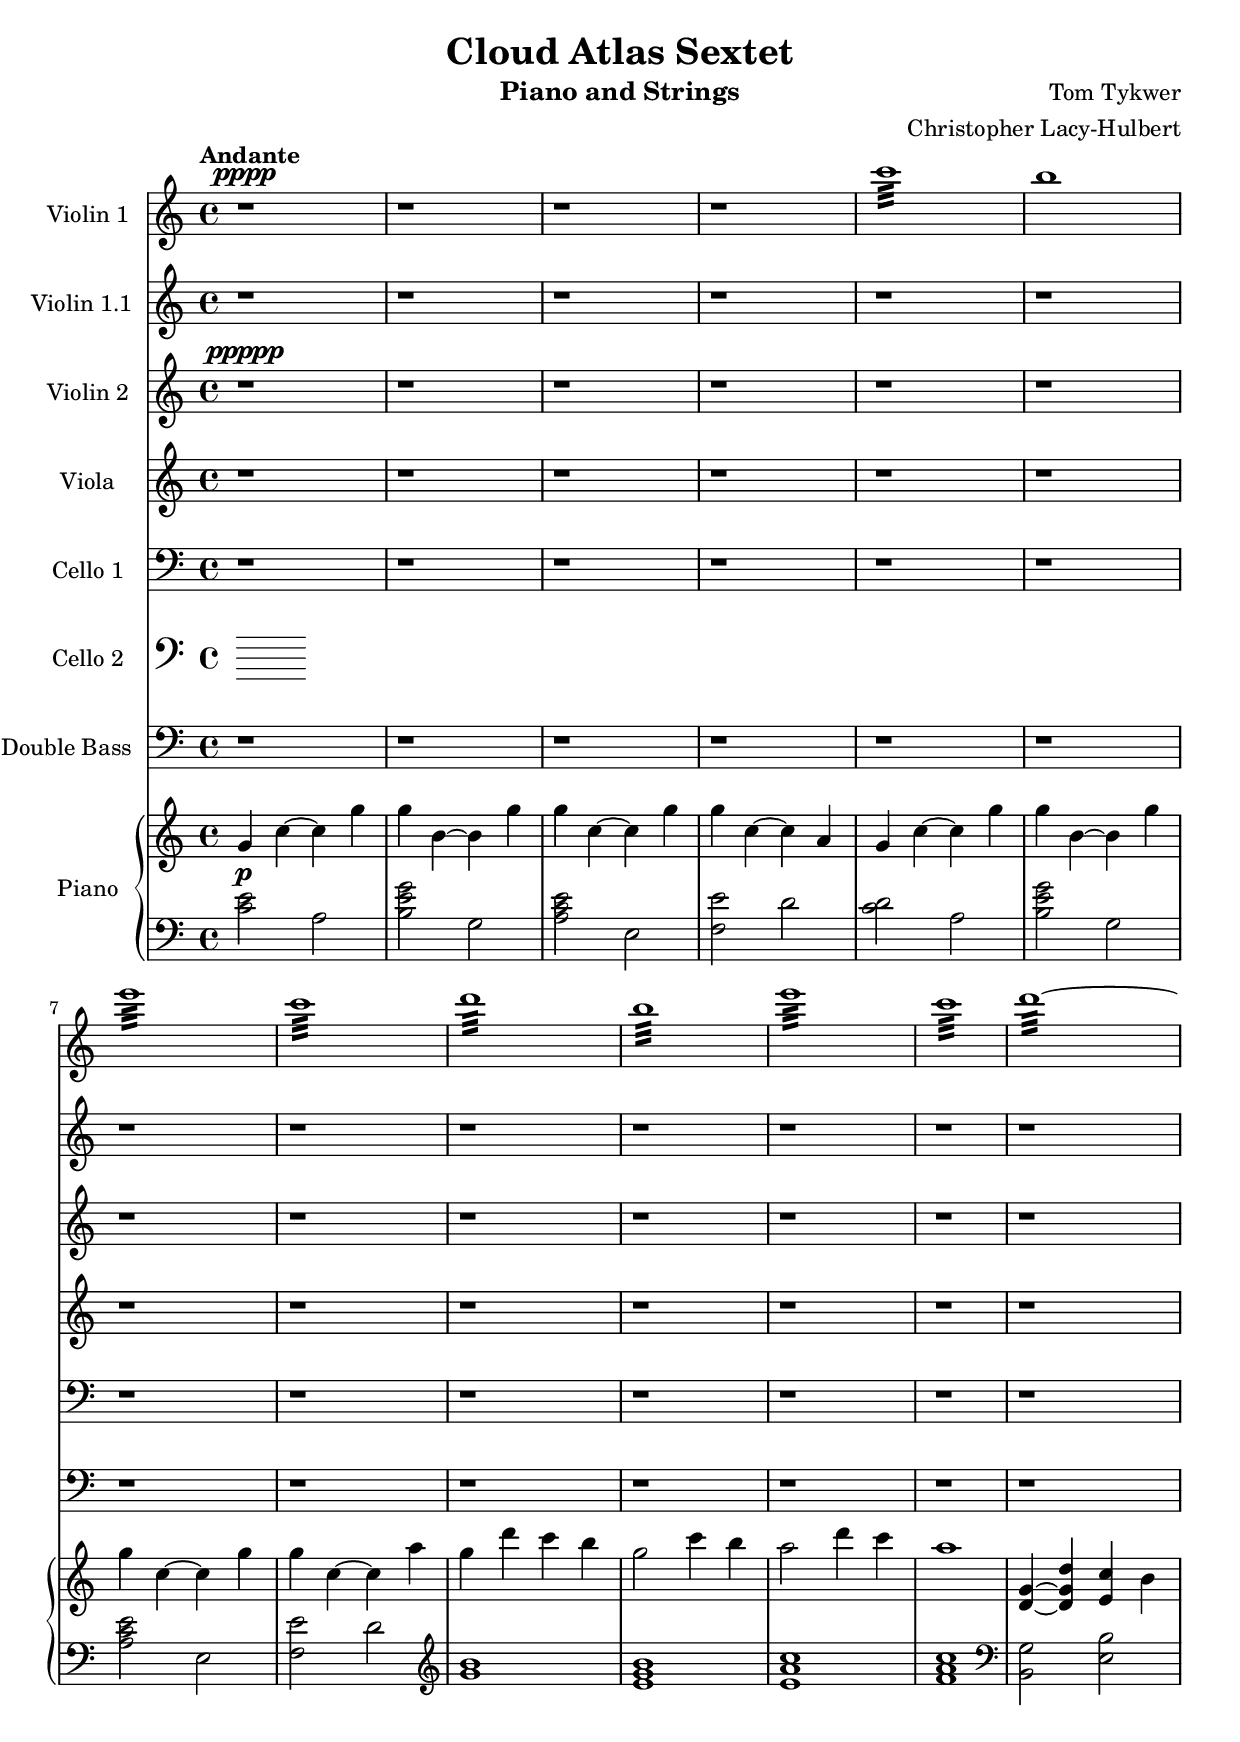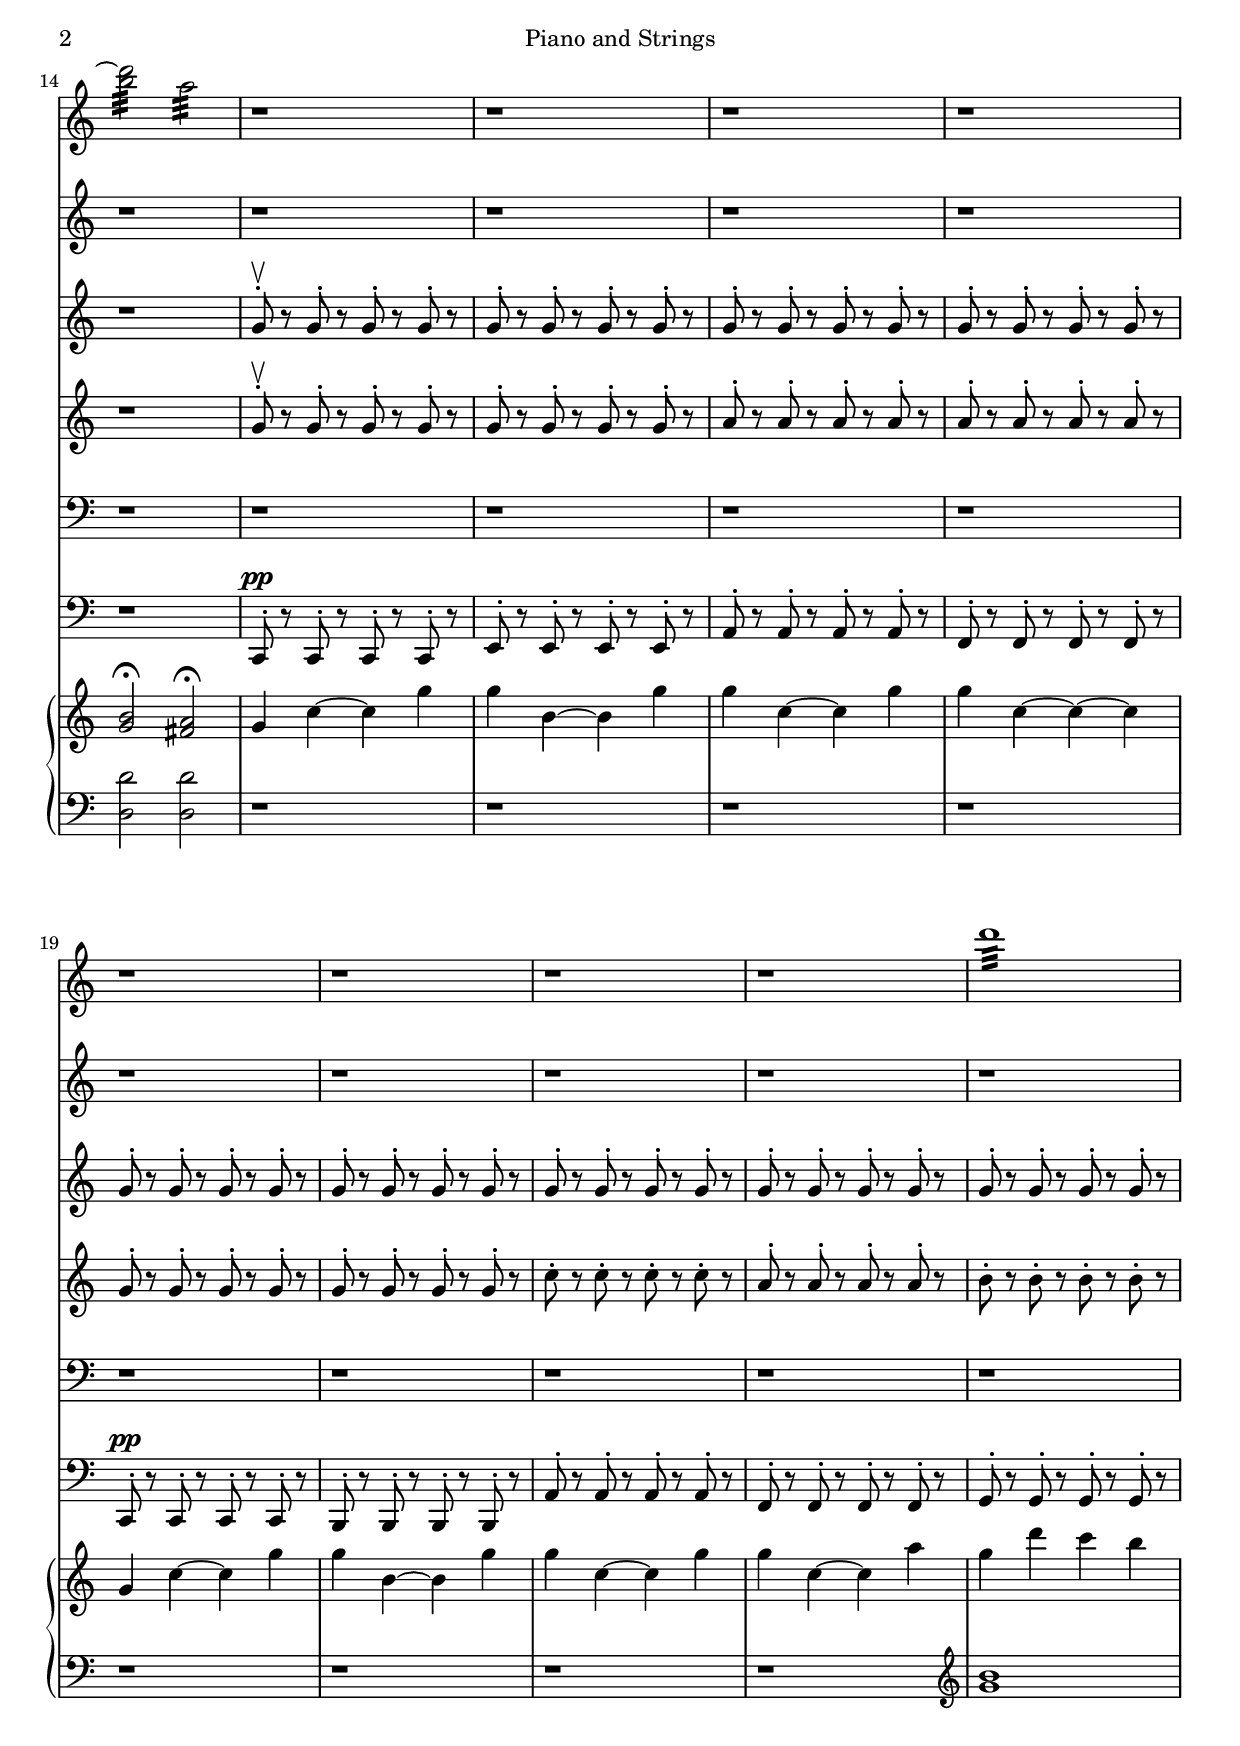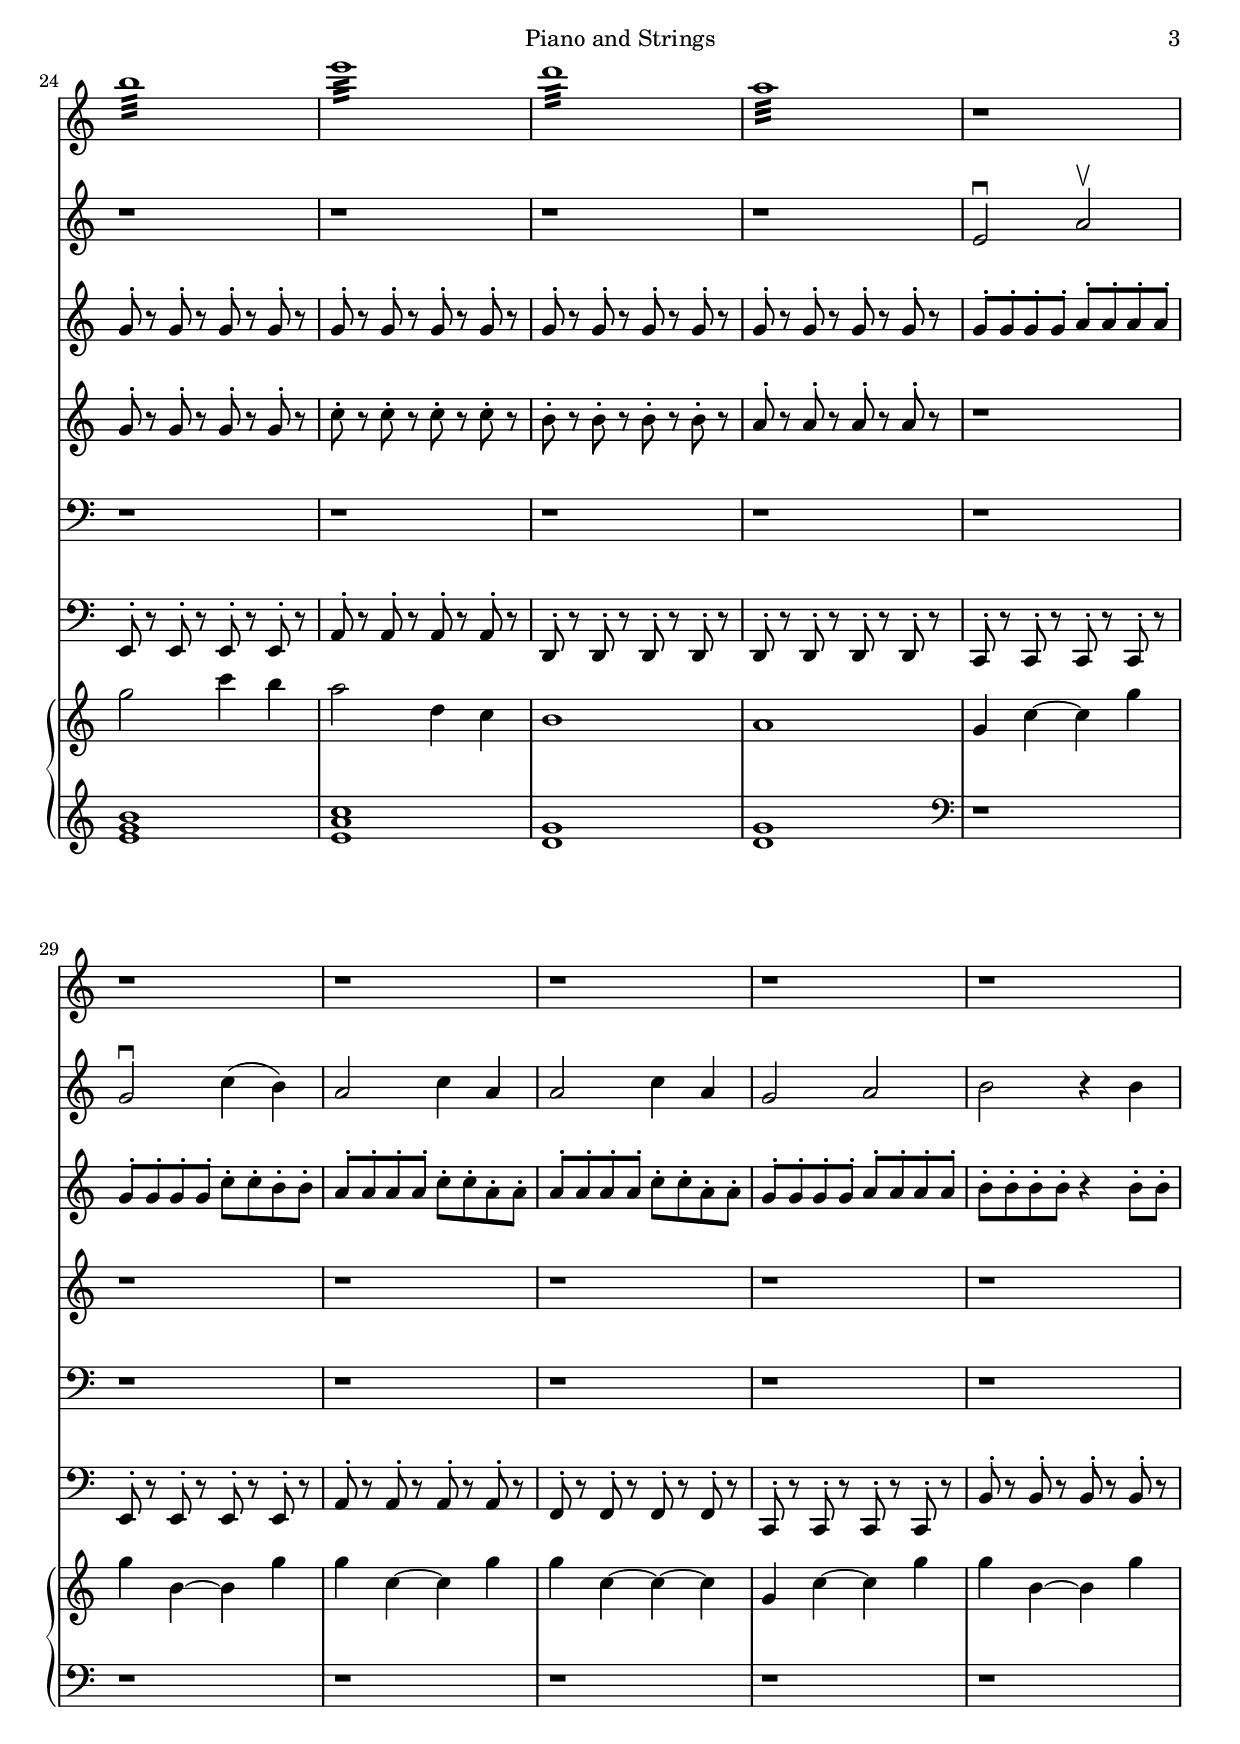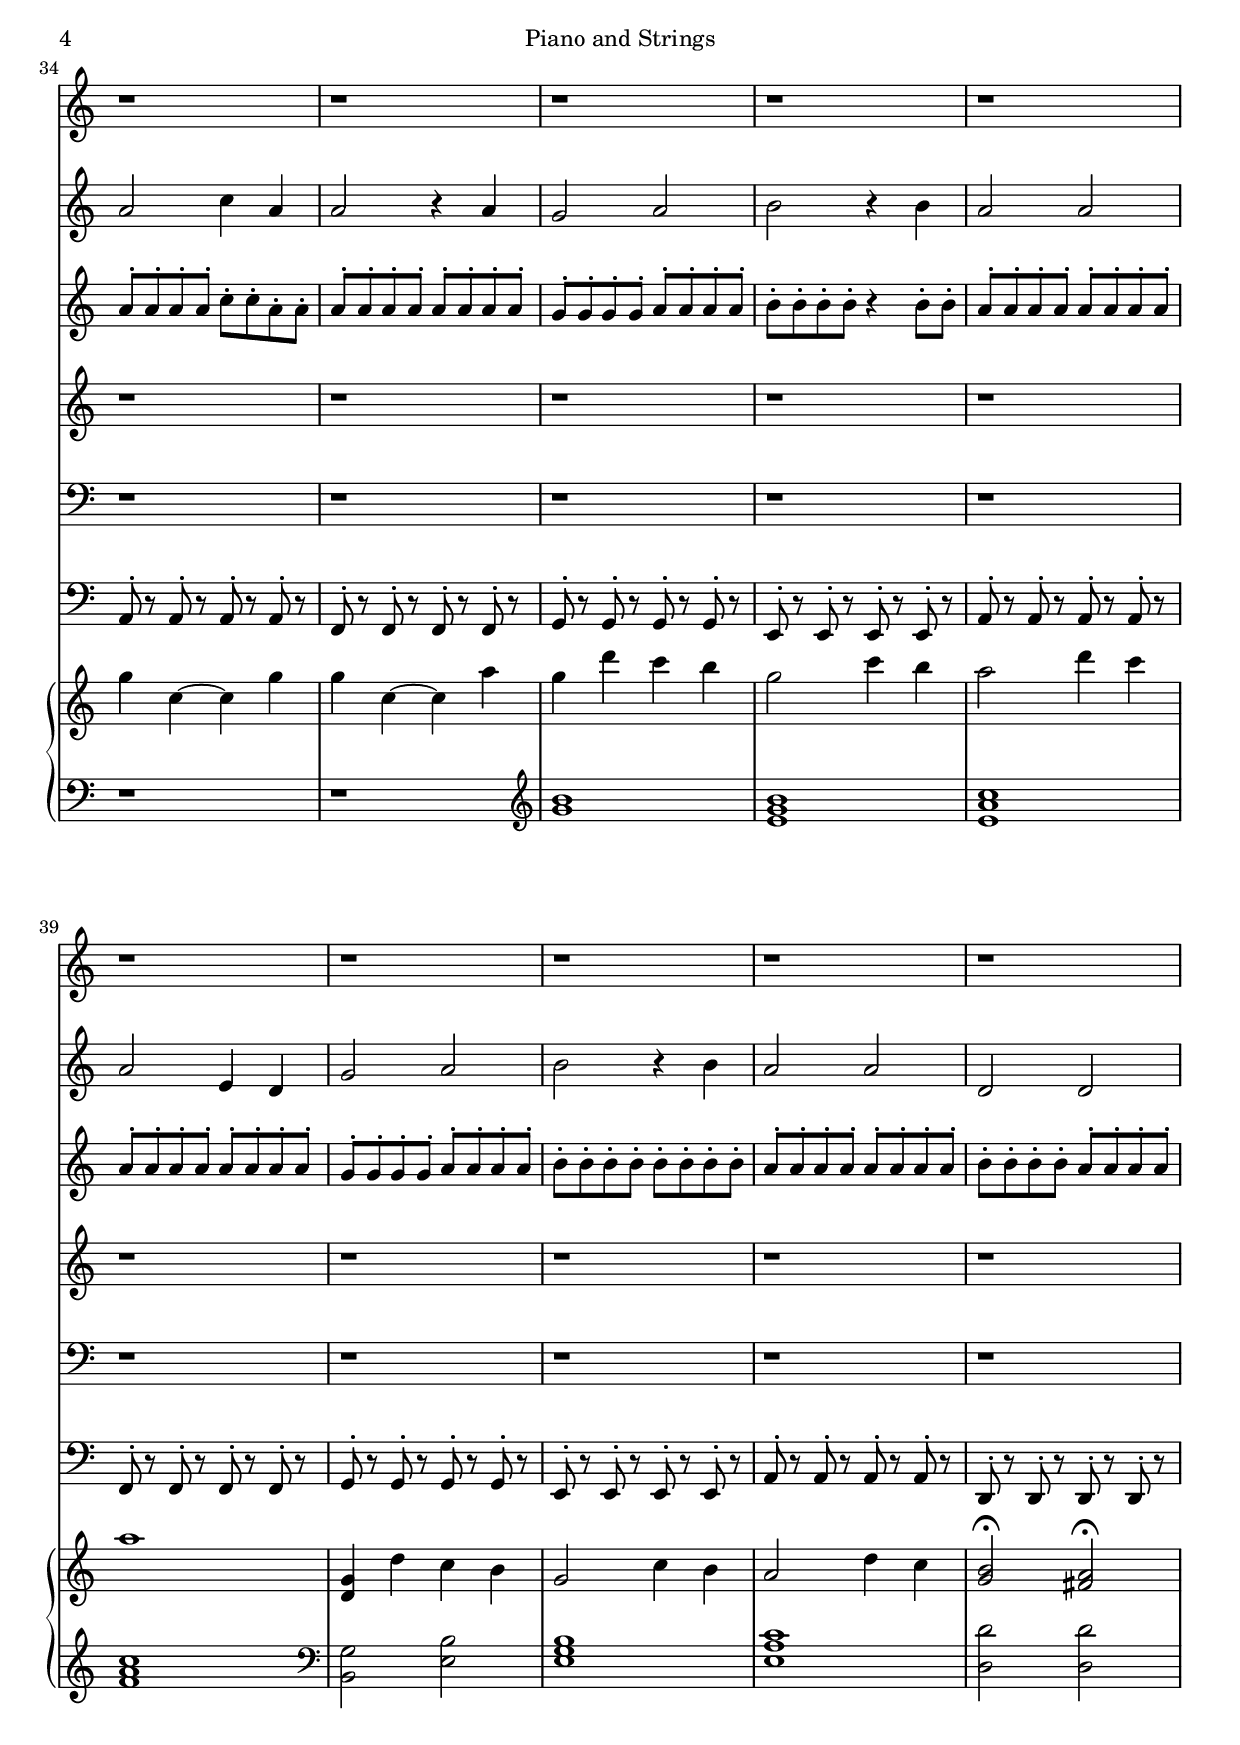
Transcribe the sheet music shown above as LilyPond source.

\version "2.12.3"
\include "english.ly"

\header {
  title = "Cloud Atlas Sextet"
  instrument = "Piano and Strings"
  composer = "Tom Tykwer"
  arranger = "Christopher Lacy-Hulbert"
  % Remove default LilyPond tagline
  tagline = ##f
}

\paper {
  #(set-paper-size "a4")
}

global = {
  \key c \major
  \time 4/4
  \tempo "Andante"
}

violin = \relative c'' {
  \global
  % Music follows here.
  r1^\pppp  r1 r1 r1  c'1:32 b e: c: d: b: e: c: d:~ << {d2:} {b2:} >> a:
  r1 r1 r1 r1 r1 r1 r1 r1  d:32 b: e: d: a:

  % oscilate
  r1 r r r r r r r r r r r r r r r
}

violinOneTwo = \relative c'' {
  \global
  % Music follows here.
  r1 r r r r r r r r r r r r r r r r r r r r r r r r r r
  %oscillate:  Legato first violin to be merged with violin for scorint
  e,2^\downbow a^\upbow g^\downbow c4^( b4) a2 c4 a4 a2 c4 a4
  g2 a2 b2 r4 b4 a2 c4 a4 a2  r4 a4
  % strong crescendo on the first a2 below this comment
  g2 a2 b2 r4 b4 a2 a  a2 e4 d4 g2  a2 b2 ~r4 b4 a2 a d,2 d
}

secondViolin = \relative c'' {
  \global
  % Music follows here.
  r1^\ppppp r1 r1 r1 r1 r1 r1 r1 r1 r1 r1 r1 r1 r1
  g8^\upbow^. r g8^. r  g8^.  r g8^. r g8^. r g8^. r  g8^.  r g8^. r g8^. r g8^. r  g8^.  r g8^. r g8^. r g8^. r  g8^.  r g8^. r
  g8^. r g8^. r  g8^.  r g8^. r g8^. r g8^. r  g8^.  r g8^. r g8^. r g8^. r  g8^.  r g8^. r g8^. r g8^. r  g8^.  r g8^. r
  g8^. r g8^. r  g8^.  r g8^. r g8^. r g8^. r  g8^.  r g8^. r g8^. r g8^. r  g8^.  r g8^. r g8^. r g8^. r  g8^.  r g8^. r
  g8^. r g8^. r  g8^.  r g8^. r

  %oscillate
g8^.  g^.  g^.  g^.    a^.  a^.  a^.  a^.      g^.  g^.  g^.  g^.     c^.  c^.  b^.  b^.              
a^.  a^.  a^.  a^.     c^.  c^.  a^.  a^.      a^.  a^.  a^.  a^.     c^.  c^.  a^.  a^.                
g^.  g^.  g^.  g^.     a^.  a^.  a^.  a^.      b^.  b^.  b^.  b^.     r4   b8^.  b^.            
a^.  a^.  a^.  a^.     c^.  c^.  a^.  a^.      a^.  a^.  a^.  a^.     a^.  a^.  a^.  a^.      
g^.  g^.  g^.  g^.     a^.  a^.  a^.  a^.      b^.  b^.  b^.  b^.     r4  b8^.  b^.        
a^.  a^.  a^.  a^.     a^.  a^.  a^.  a^.      a^.  a^.  a^.  a^.     a^.  a^.  a^.  a^.        
g^.  g^.  g^.  g^.     a^.  a^.  a^.  a^.      b^.  b^.  b^.  b^.     b^.  b^.  b^.  b^.          
a^.  a^.  a^.  a^.     a^.  a^.  a^.  a^.      b^.  b^.  b^.  b^.     a^.  a^.  a^.  a^.
%FIN

}

viola = \relative c'' {
  \global
  % Music follows here.
  r1 r r r r r r r r r r r r r
  %chip
  g8^\upbow^. r  g8^. r g8^. r g8^. r    g8^. r g8^. r   g8^. r g8^. r       a8^. r a8^. r a8^. r a8^. r
  a8^. r a8^. r  a8^. r  a8^. r                 g8^. r g8^. r  g8^. r  g8^. r       g8^. r g8^. r  g8^. r  g8^. r
  c8^. r c8^. r  c8^. r  c8^. r                 a8^. r a8^. r  a8^. r  a8^. r

  b8^. r  b8^. r  b8^.  r  b8^. r     g8^. r g8^. r  g8^. r  g8^. r    c8^. r c8^. r  c8^. r  c8^. r
  b8^. r  b8^. r  b8^.  r  b8^. r     a8^. r a8^. r  a8^. r  a8^. r

  %  a  g   b    c   a
  %tremolo chip

  % oscilate
  r1 r1 r1 r1 r r r r r r r r r r r r
}

cello = \relative c {
  \global
  % Music follows here.
  r1 r1 r1 r1 r1 r1 r1 r1 r1 r1 r1 r1 r1 r1
  r1 r1 r1 r1 r1 r1 r1 r1 r1 r1 r1 r1 r1

  %oscillate
  r1 r1 r1 r1 r r r r r r r r r r r r
}

secondCello = \relative c {
  \global

}

contrabasso = \relative c {
  \global
  % Music follows here.
  r1 r1 r1 r1 r1 r1 r1 r1 r1 r1 r1 r1 r1 r1
  c,8^\pp^. r c8^. r c8^. r c8^. r     e8^. r e8^. r e8^. r e8^. r     a8^. r a8^. r a8^. r a8^. r      <f>8^. r <f>8^. r <f>8^. r <f>8^. r
  c8^\pp^. r c8^. r c8^. r c8^. r      b8^. r b8^. r b8^. r b8^. r     a'8^. r a8^. r a8^. r a8^. r      f8^. r f8^. r f8^. r f8^. r
  g8^. r g8^. r g8^. r g8^. r       e^. r e^. r e^. r e^. r      a^. r a^. r a^. r a^. r   d,^. r d^. r d^. r d^. r      d^. r d^. r d^. r d^. r

  %oscillate
  c^. r   c^. r   c^. r   c^. r  e^. r  e^. r  e^. r  e^. r   a^.r  a^.r  a^.r  a^.r   f^.r  f^.r  f^.r  f^.r   c^.r c^.r c^.r c^.r   b'^.r b^.r b^.r b^.r
  a^.r  a^.r  a^.r  a^.r  f^.r  f^.r  f^.r  f^.r   g^.r  g^.r  g^.r  g^.r  e^.r  e^.r  e^.r  e^.r  a^.r  a^.r  a^.r  a^.r  f^.r f^.r f^.r f^.r
  g^.r  g^.r  g^.r  g^.r  e^.r e^.r  e^.r  e^.r  a^.r  a^.r a^.r a^.r  d,^.r d^.r d^.r d^.r

  %flute
  % starts same as oscillate with:    c^. r   c^. r   c^. r   c^. r
}

right = \relative c'' {
  \global
  % Music follows here.
  g4 c4~c g' g b,~b g' g c,~c g' g c,~c a
  g c4~c g' g b,~b g' g c,~c g' g c,~c a'
  g d' c b g2 c4 b a2 d4 c  a1
  <d,, g>4~ <d g d'> <e c'> b'  <g b>2^\fermata <fs a>2^\fermata

  g4 c4~c g' g b,~b g' g c,~c g' g c,~c~c
  g c4~c g' g b,~b g' g c,~c g' g c,~c a'
  g d' c b g2 c4 b a2 d,4 c  b1 a1

  %oscillate
  g4 c4~c g' g b,~b g' g c,~c g' g c,~c~c
  g c4~c g' g b,~b g' g c,~c g' g c,~c a'
  g d' c b g2 c4 b a2 d4 c  a1
  <d,, g>4 d' c b  g2 c4 b a2 d4 c
  <g b>2^\fermata <fs a>2^\fermata

}

left = \relative c' {
  \global
  % Music follows here.
  <c e>2^\p a2 <b e g>2 g2 <a c e> e <f e'> d'
  <c d>2 a2 <b e g>2 g2 <a c e> e <f e'> d'
  \clef treble \stemUp <g b>1 <e g b> <e a c> <f a c>
  \clef bass \stemDown <b,, g'>2 <e b'> <d d'>2 <d d'>

  r1 r1 r1 r1 r1 r1 r1 r1
  \clef treble \stemUp <g' b>1 <e g b> <e a c> <d g> <d g>
  \clef bass \stemDown

  %oscillate
  r1 r1 r1 r1 r1 r1 r1 r1
  \clef treble \stemUp <g b>1 <e g b> <e a c> <f a c>
  \clef bass \stemDown <b,, g'>2 <e b'>   <e g b>1
  <e a c>1  <d d'>2 <d d'>

}

violinPart = \new Staff \with {
  instrumentName = "Violin 1"
  midiInstrument = "violin"
} \violin

% this part should merge into first violin
% this is created to allow different midi instruments for tremolo and legato violins
violinOneTwoPart = \new Staff \with {
  instrumentName = "Violin 1.1"
  midiInstrument = "violin"
} \violinOneTwo

secondViolinPart = \new Staff \with {
  instrumentName = "Violin 2"
  midiInstrument = "violin"
} \secondViolin

violaPart = \new Staff \with {
  instrumentName = "Viola"
  midiInstrument = "viola"
} \viola

celloPart = \new Staff \with {
  instrumentName = "Cello 1"
  midiInstrument = "cello"
} { \clef bass  \cello}

secondCelloPart = \new Staff \with {
  instrumentName = "Cello 2"
  midiInstrument = "cello"
} { \clef bass  \secondCello}

contrabassoPart = \new Staff \with {
  instrumentName = "Double Bass"
  midiInstrument = "contrabass"
} {\clef bass \contrabasso}

pianoPart = \new PianoStaff \with {
  instrumentName = "Piano"
} <<
  \new Staff = "right" \with {
    midiInstrument = "acoustic grand"
  } \right
  \new Staff = "left" \with {
    midiInstrument = "acoustic grand"
  } { \clef bass \left }
>>

\score {
  <<
    \violinPart
    \violinOneTwoPart
    \secondViolinPart
    \violaPart
    \celloPart
    \secondCelloPart
    \contrabassoPart
    \pianoPart
  >>
  \layout { }
  \midi {
    \context {
      \Score
      tempoWholesPerMinute = #(ly:make-moment 55 4)
    }
  }
}
